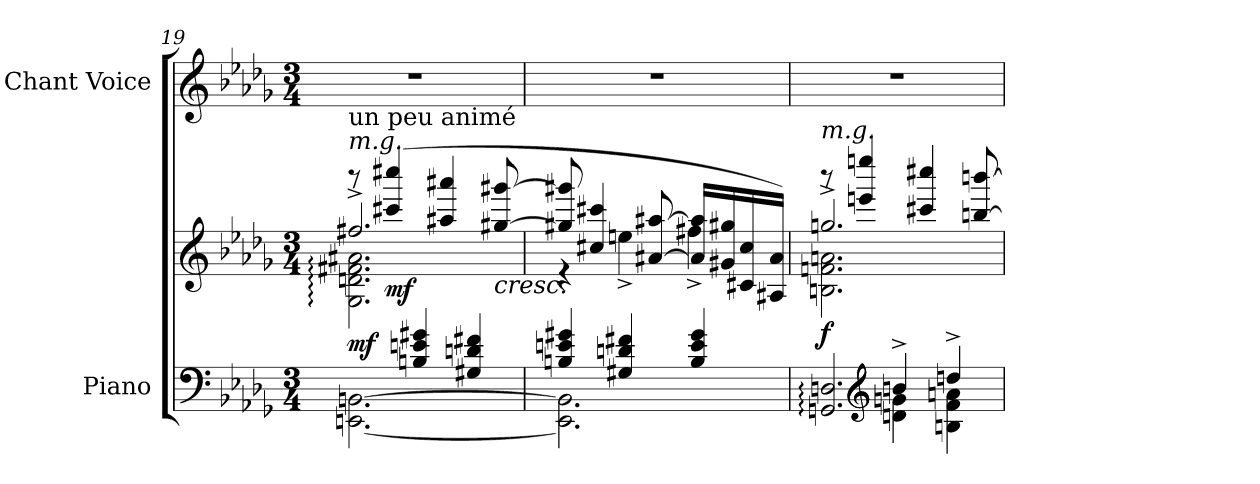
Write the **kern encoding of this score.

**kern	**kern	**dynam	**kern
*part2	*part2	*part2	*part1
*staff3	*staff2	*staff2/3	*staff1
*I"Piano	*	*	*I"Chant Voice
*I'Pno	*	*	*
*clefF4	*clefG2	*	*clefG2
*k[b-e-a-d-g-]	*k[b-e-a-d-g-]	*	*k[b-e-a-d-g-]
*M3/4	*M3/4	*	*M3/4
=19	=19	=19	=19
*^	*^	*	*
*	*	*	*^	*	*
!	!	!LO:TX:a:i:t=m.g.	!	!	!	!
!	!	!LO:TX:a:t=un peu animé	!	!	!	!
!	!	!	!	!	!LO:DY:b	!
*	*	*	*	*	*	*^
4ryy	[2.EEn\ [2.BBn\	2.ff#X^/	2.G-\: 2.dn\: 2.f#X\: 2.a#X\:	8rbbb	mf	2.r	8ryy
*	*	*	*	*	*	*MM68	*
!	!	!	!	!	!LO:DY:b	!	!
.	.	.	.	(>4ccc#X/ 4cccc#X/	mf	.	2ryy
4Bn/ 4en/ 4g#X/	.	.	.	.	.	.	.
.	.	.	.	4aa#X/ 4aaa#X/	.	.	.
4G#X/ 4dn/ 4f#X/	.	.	.	.	.	.	.
!	!	!	!	!	!LO:HP:b	!	!
.	.	.	.	[8gg#X/ [8ggg#X/	<	.	8ryy
*	*	*	*v	*v	*	*	*
*	*	*	*	*	*v	*v
=20	=20	=20	=20	=20	=20
4Bn/ 4en/ 4g#X/	2.EEn\] 2.BBn\]	8gg#X/] 8ggg#X/]	4r	.	2.r
.	.	4cc#X/ 4ccc#X/	.	.	.
4G#X/ 4dn/ 4f#X/	.	.	4een^\	.	.
.	.	[8a#X/ [8aa#X/	.	.	.
4B/ 4e/ 4g#/	.	16a#/] 16aa#/]LL	4ff#X^\	.	.
.	.	16g#X/ 16gg#X/	.	.	.
.	.	16c#X/ 16cc#/	.	.	.
.	.	16A#X/ 16a#/JJ)	.	.	.
!!LO:LB:g=z
=21	=21	=21	=21	=21	=21
*	*^	*	*^	*	*
!	!	!	!LO:TX:a:i:t=m.g.	!	!	!	!
!	!	!	!	!	!	!LO:DY:b	!
4ryy	4ryy	2.GGn/: 2.Dn/:	8rbbb	2.Bn\: 2.fn\: 2.an\:	2.ggn^/	f	2.r
.	.	.	4eeen/ 4eeeen/	.	.	.	.
*clefG2	*	*	*	*	*	*	*
4bn^/	4dn\ 4gn\	.	.	.	.	.	.
.	.	.	4ccc#X/ 4cccc#X/	.	.	.	.
4ddn^/	4Bn\ 4f\ 4an\	.	.	.	.	.	.
.	.	.	[8bbn/ [8bbbn/	.	.	.	.
*v	*v	*v	*	*	*	*	*
*	*v	*v	*v	*	*
.	.	[	.
=	=	=	=
*-	*-	*-	*-
